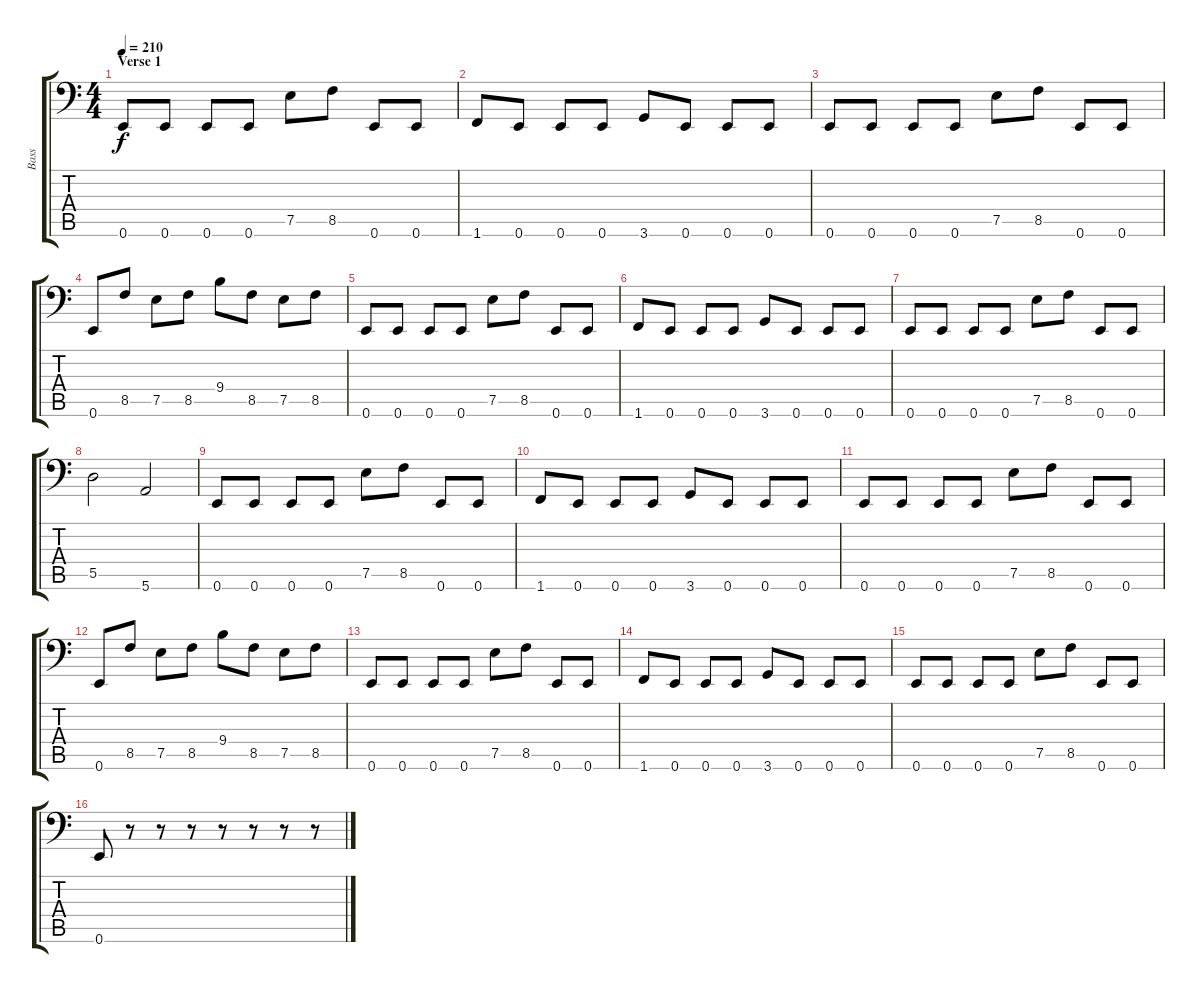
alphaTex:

\track ("Bass" "Bass") {instrument electricbasspick}
\staff {score tabs}
\tuning (E4 B3 G2 D2 A1 E1) {hide}
\ts (4 4)
\section ("" "Verse 1")
\tempo 210
\clef f4
\ks c
0.6.8{dy f} 0.6.8 0.6.8 0.6.8 7.5.8 8.5.8 0.6.8 0.6.8 |
1.6.8 0.6.8 0.6.8 0.6.8 3.6.8 0.6.8 0.6.8 0.6.8 |
0.6.8 0.6.8 0.6.8 0.6.8 7.5.8 8.5.8 0.6.8 0.6.8 |
0.6.8 8.5.8 7.5.8 8.5.8 9.4.8 8.5.8 7.5.8 8.5.8 |
0.6.8 0.6.8 0.6.8 0.6.8 7.5.8 8.5.8 0.6.8 0.6.8 |
1.6.8 0.6.8 0.6.8 0.6.8 3.6.8 0.6.8 0.6.8 0.6.8 |
0.6.8 0.6.8 0.6.8 0.6.8 7.5.8 8.5.8 0.6.8 0.6.8 |
5.5.2 5.6.2 |
0.6.8 0.6.8 0.6.8 0.6.8 7.5.8 8.5.8 0.6.8 0.6.8 |
1.6.8 0.6.8 0.6.8 0.6.8 3.6.8 0.6.8 0.6.8 0.6.8 |
0.6.8 0.6.8 0.6.8 0.6.8 7.5.8 8.5.8 0.6.8 0.6.8 |
0.6.8 8.5.8 7.5.8 8.5.8 9.4.8 8.5.8 7.5.8 8.5.8 |
0.6.8 0.6.8 0.6.8 0.6.8 7.5.8 8.5.8 0.6.8 0.6.8 |
1.6.8 0.6.8 0.6.8 0.6.8 3.6.8 0.6.8 0.6.8 0.6.8 |
0.6.8 0.6.8 0.6.8 0.6.8 7.5.8 8.5.8 0.6.8 0.6.8 |
0.6.8 r.8 r.8 r.8 r.8 r.8 r.8 r.8
